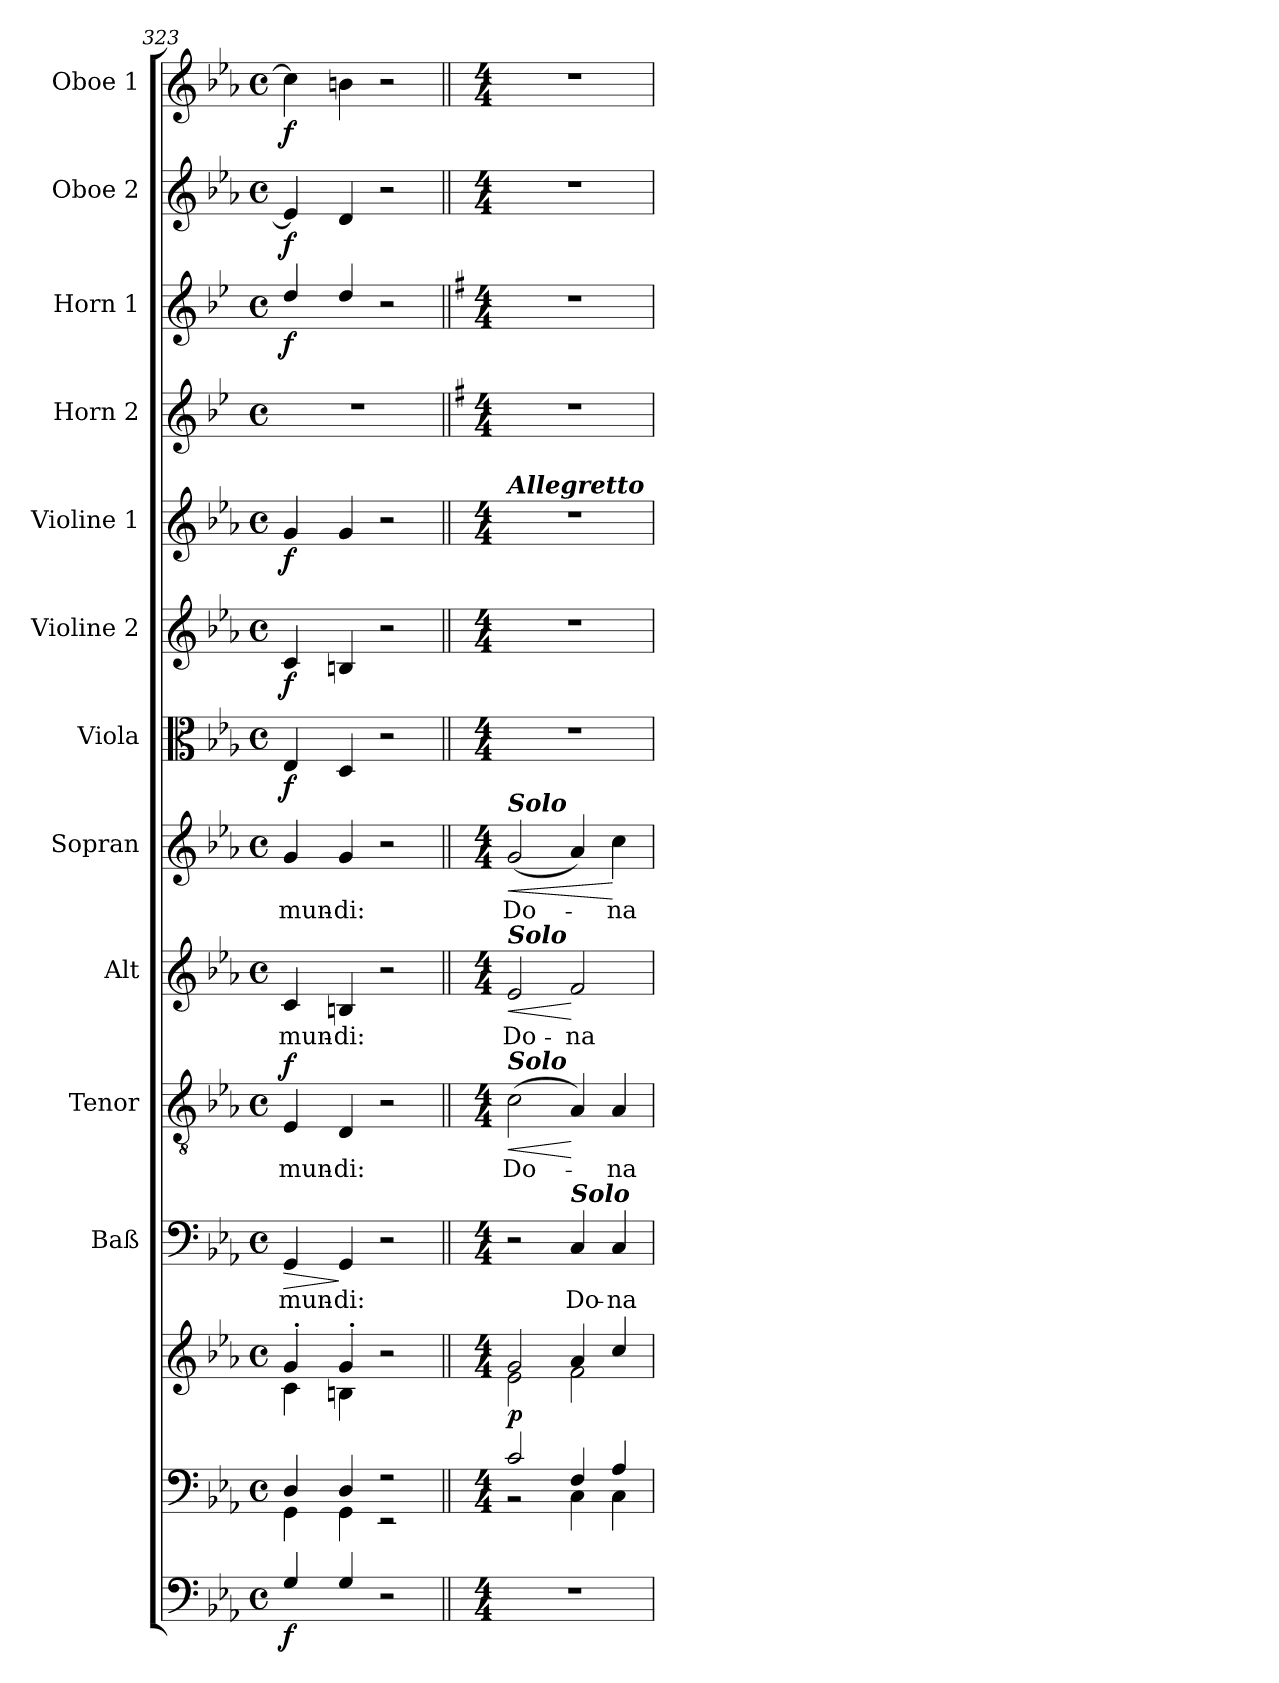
**kern	**dynam	**kern	**kern	**dynam	**kern	**text	**dynam	**kern	**text	**dynam	**kern	**text	**dynam	**kern	**text	**dynam	**kern	**dynam	**kern	**dynam	**kern	**dynam	**kern	**kern	**dynam	**kern	**dynam	**kern	**dynam
*part13	*part13	*part12	*part12	*part12	*part11	*part11	*part11	*part10	*part10	*part10	*part9	*part9	*part9	*part8	*part8	*part8	*part7	*part7	*part6	*part6	*part5	*part5	*part4	*part3	*part3	*part2	*part2	*part1	*part1
*staff14	*staff14	*staff13	*staff12	*staff12/13	*staff11	*staff11	*staff11	*staff10	*staff10	*staff10	*staff9	*staff9	*staff9	*staff8	*staff8	*staff8	*staff7	*staff7	*staff6	*staff6	*staff5	*staff5	*staff4	*staff3	*staff3	*staff2	*staff2	*staff1	*staff1
*	*	*	*	*	*I"Baß	*	*	*I"Tenor	*	*	*I"Alt	*	*	*I"Sopran	*	*	*I"Viola	*	*I"Violine 2	*	*I"Violine 1	*	*I"Horn 2	*I"Horn 1	*	*I"Oboe 2	*	*I"Oboe 1	*
*	*	*	*	*	*I'Baß	*	*	*I'Ten	*	*	*I'Alt	*	*	*I'Sop	*	*	*I'Vla.	*	*I'Vln. 2	*	*I'Vln. 1	*	*I'Hrn. 2	*I'Hrn. 1	*	*I'Ob. 2	*	*I'Ob. 1	*
*clefF4	*	*clefF4	*clefG2	*	*clefF4	*	*	*clefGv2	*	*	*clefG2	*	*	*clefG2	*	*	*clefC3	*	*clefG2	*	*clefG2	*	*clefG2	*clefG2	*	*clefG2	*	*clefG2	*
*ITrd7c12	*	*	*	*	*	*	*	*	*	*	*	*	*	*	*	*	*	*	*	*	*	*	*ITrd4c7	*ITrd4c7	*	*	*	*	*
*k[b-e-a-]	*	*k[b-e-a-]	*k[b-e-a-]	*	*k[b-e-a-]	*	*	*k[b-e-a-]	*	*	*k[b-e-a-]	*	*	*k[b-e-a-]	*	*	*k[b-e-a-]	*	*k[b-e-a-]	*	*k[b-e-a-]	*	*k[b-e-a-]	*k[b-e-a-]	*	*k[b-e-a-]	*	*k[b-e-a-]	*
*E-:	*	*E-:	*E-:	*	*E-:	*	*	*E-:	*	*	*E-:	*	*	*E-:	*	*	*E-:	*	*E-:	*	*E-:	*	*E-:	*E-:	*	*E-:	*	*E-:	*
*M4/4	*	*M4/4	*M4/4	*	*M4/4	*	*	*M4/4	*	*	*M4/4	*	*	*M4/4	*	*	*M4/4	*	*M4/4	*	*M4/4	*	*M4/4	*M4/4	*	*M4/4	*	*M4/4	*
*met(c)	*	*met(c)	*met(c)	*	*met(c)	*	*	*met(c)	*	*	*met(c)	*	*	*met(c)	*	*	*met(c)	*	*met(c)	*	*met(c)	*	*met(c)	*met(c)	*	*met(c)	*	*met(c)	*
=323	=323	=323	=323	=323	=323	=323	=323	=323	=323	=323	=323	=323	=323	=323	=323	=323	=323	=323	=323	=323	=323	=323	=323	=323	=323	=323	=323	=323	=323
*	*	*^	*^	*	*	*	*	*	*	*	*	*	*	*	*	*	*	*	*	*	*	*	*	*	*	*	*	*	*
!	!LO:DY:b	!	!	!	!	!	!	!LO:LY:b	!LO:HP:b	!	!LO:LY:b	!LO:DY:a	!	!LO:LY:b	!	!	!LO:LY:b	!	!	!LO:DY:b	!	!LO:DY:b	!	!LO:DY:b	!	!	!LO:DY:b	!	!LO:DY:b	!	!LO:DY:b
4GG/	f	4D/	4GG\	4g'>/	4c\	.	4GG/	mun-	>	4E-/	mun-	f	4c/	mun-	.	4g/	mun-	.	4E-/	f	4c/	f	4g/	f	1r	4g/	f	4e-/]	f	4cc\]	f
!	!	!	!	!	!	!	!	!LO:LY:b	!	!	!LO:LY:b	!	!	!LO:LY:b	!	!	!LO:LY:b	!	!	!	!	!	!	!	!	!	!	!	!	!	!
4GG/	.	4D/	4GG\	4g'>/	4Bn\	.	4GG/	-di:	]	4D/	-di:	.	4Bn/	-di:	.	4g/	-di:	.	4D/	.	4Bn/	.	4g/	.	.	4g/	.	4d/	.	4bn\	.
2r	.	2r	2r	2r	2ryy	.	2r	.	.	2r	.	.	2r	.	.	2r	.	.	2r	.	2r	.	2r	.	.	2r	.	2r	.	2r	.
!!LO:PB:g=z
=324||	=324||	=324||	=324||	=324||	=324||	=324||	=324||	=324||	=324||	=324||	=324||	=324||	=324||	=324||	=324||	=324||	=324||	=324||	=324||	=324||	=324||	=324||	=324||	=324||	=324||	=324||	=324||	=324||	=324||	=324||	=324||
*k[]	*	*k[]	*	*k[]	*	*	*k[]	*	*	*k[]	*	*	*k[]	*	*	*k[]	*	*	*k[]	*	*k[]	*	*k[]	*	*k[]	*k[]	*	*k[]	*	*k[]	*
*C:	*	*C:	*	*C:	*	*	*C:	*	*	*C:	*	*	*C:	*	*	*C:	*	*	*C:	*	*C:	*	*C:	*	*C:	*C:	*	*C:	*	*C:	*
*M4/4	*	*M4/4	*	*M4/4	*	*	*M4/4	*	*	*M4/4	*	*	*M4/4	*	*	*M4/4	*	*	*M4/4	*	*M4/4	*	*M4/4	*	*M4/4	*M4/4	*	*M4/4	*	*M4/4	*
!	!	!	!	!	!	!	!	!	!	!	!	!	!	!	!	!	!	!	!	!	!	!	!LO:TX:a:Bi:t=Allegretto	!	!	!	!	!	!	!	!
!	!	!	!	!	!	!	!	!	!	!	!	!	!	!	!	!LO:TX:a:Bi:t=Solo	!	!	!	!	!	!	!	!	!	!	!	!	!	!	!
!	!	!	!	!	!	!	!	!	!	!	!	!	!LO:TX:a:Bi:t=Solo	!	!	!	!	!	!	!	!	!	!	!	!	!	!	!	!	!	!
!	!	!	!	!	!	!	!	!	!	!LO:TX:a:Bi:t=Solo	!	!	!	!	!	!	!	!	!	!	!	!	!	!	!	!	!	!	!	!	!
!	!	!	!	!	!	!LO:DY:b	!	!	!	!	!LO:LY:b	!LO:HP:b	!	!LO:LY:b	!LO:HP:b	!	!LO:LY:b	!LO:HP:b	!	!	!	!	!	!	!	!	!	!	!	!	!
1r	.	2c/	2rBB	2g/	2e\	p	2r	.	.	(>2c\	Do-	<	2e/	Do-	<	(<2g/	Do-	<	1r	.	1r	.	1r	.	1r	1r	.	1r	.	1r	.
!	!	!	!	!	!	!	!LO:TX:a:Bi:t=Solo	!	!	!	!	!	!	!	!	!	!	!	!	!	!	!	!	!	!	!	!	!	!	!	!
!	!	!	!	!	!	!	!	!LO:LY:b	!	!	!	!	!	!LO:LY:b	!	!	!	!	!	!	!	!	!	!	!	!	!	!	!	!	!
.	.	4F/	4C\	4a/	2f\	.	4C/	Do-	.	4A/)	.	[	2f/	-na	[	4a/)	.	.	.	.	.	.	.	.	.	.	.	.	.	.	.
!	!	!	!	!	!	!	!	!LO:LY:b	!	!	!LO:LY:b	!	!	!	!	!	!LO:LY:b	!	!	!	!	!	!	!	!	!	!	!	!	!	!
.	.	4A/	4C\	4cc/	.	.	4C/	-na	.	4A/	-na	.	.	.	.	4cc\	-na	[	.	.	.	.	.	.	.	.	.	.	.	.	.
*	*	*v	*v	*	*	*	*	*	*	*	*	*	*	*	*	*	*	*	*	*	*	*	*	*	*	*	*	*	*	*	*
*	*	*	*v	*v	*	*	*	*	*	*	*	*	*	*	*	*	*	*	*	*	*	*	*	*	*	*	*	*	*	*
=	=	=	=	=	=	=	=	=	=	=	=	=	=	=	=	=	=	=	=	=	=	=	=	=	=	=	=	=	=
*-	*-	*-	*-	*-	*-	*-	*-	*-	*-	*-	*-	*-	*-	*-	*-	*-	*-	*-	*-	*-	*-	*-	*-	*-	*-	*-	*-	*-	*-
